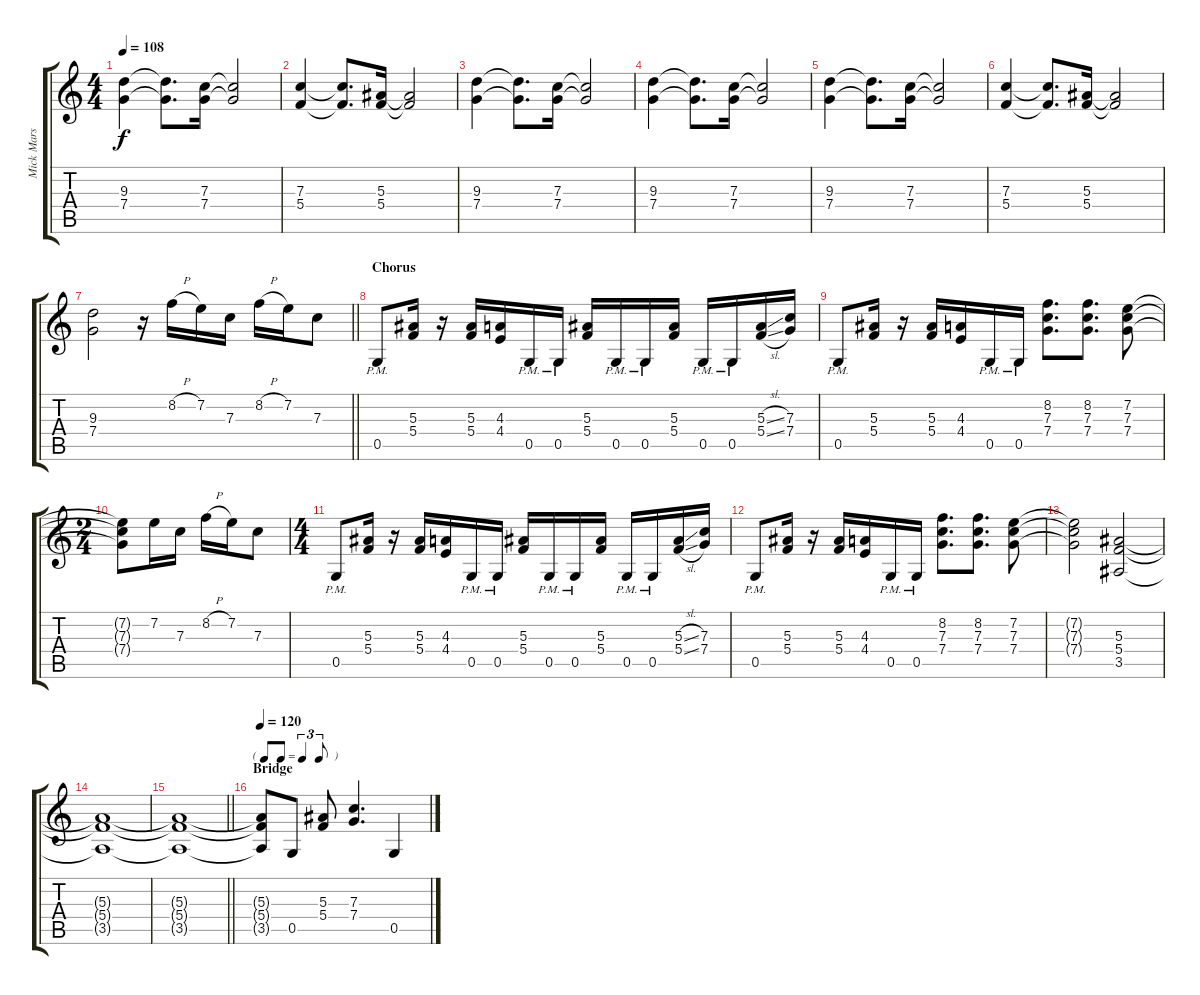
\track ("Mick Mars - Lead Guitar" "Mick Mars ") {instrument distortionguitar}
\staff {score tabs}
\tuning (D4 A3 F3 C3 G2 D2) {hide}
\ts (4 4)
\tempo 108
\clef g2
\ks c
(9.3 7.4).4{dy f} (9.3{t} 7.4{t}).8{d} (7.3 7.4).16 (7.3{t} 7.4{t}).2 |
(7.3 5.4).4 (7.3{t} 5.4{t}).8{d} (5.3 5.4).16 (5.3{t} 5.4{t}).2 |
(9.3 7.4).4 (9.3{t} 7.4{t}).8{d} (7.3 7.4).16 (7.3{t} 7.4{t}).2 |
(9.3 7.4).4 (9.3{t} 7.4{t}).8{d} (7.3 7.4).16 (7.3{t} 7.4{t}).2 |
(9.3 7.4).4 (9.3{t} 7.4{t}).8{d} (7.3 7.4).16 (7.3{t} 7.4{t}).2 |
(7.3 5.4).4 (7.3{t} 5.4{t}).8{d} (5.3 5.4).16 (5.3{t} 5.4{t}).2 |
\barLineRight lightlight
(9.3 7.4).2 r.16 8.2{h}.16 7.2.16 7.3.16 8.2{h}.16 7.2.16 7.3.8 |
\section ("" "Chorus")
0.5{pm}.8 (5.3 5.4).16 r.16 (5.3 5.4).16 (4.3 4.4).16 0.5{pm}.16 0.5{pm}.16 (5.3 5.4).16 0.5{pm}.16 0.5{pm}.16 (5.3 5.4).16 0.5{pm}.16 0.5{pm}.16 (5.3{sl} 5.4{sl}).16 (7.3 7.4).16 |
0.5{pm}.8 (5.3 5.4).16 r.16 (5.3 5.4).16 (4.3 4.4).16 0.5{pm}.16 0.5{pm}.16 (8.2 7.3 7.4).8{d} (8.2 7.3 7.4).8{d} (7.2 7.3 7.4).8 |
\ts (2 4)
(7.2{t} 7.3{t} 7.4{t}).8 7.2.16 7.3.16 8.2{h}.16 7.2.16 7.3.8 |
\ts (4 4)
0.5{pm}.8 (5.3 5.4).16 r.16 (5.3 5.4).16 (4.3 4.4).16 0.5{pm}.16 0.5{pm}.16 (5.3 5.4).16 0.5{pm}.16 0.5{pm}.16 (5.3 5.4).16 0.5{pm}.16 0.5{pm}.16 (5.3{sl} 5.4{sl}).16 (7.3 7.4).16 |
0.5{pm}.8 (5.3 5.4).16 r.16 (5.3 5.4).16 (4.3 4.4).16 0.5{pm}.16 0.5{pm}.16 (8.2 7.3 7.4).8{d} (8.2 7.3 7.4).8{d} (7.2 7.3 7.4).8 |
(7.2{t} 7.3{t} 7.4{t}).2 (5.3 5.4 3.5).2 |
(5.3{t} 5.4{t} 3.5{t}).1 |
\barLineRight lightlight
(5.3{t} 5.4{t} 3.5{t}).1 |
\tf triplet8th
\section ("" "Bridge")
\tempo 120
(5.3{t} 5.4{t} 3.5{t}).8 0.5.8 (5.3 5.4).8 (7.3 7.4).4{d} 0.5.4
